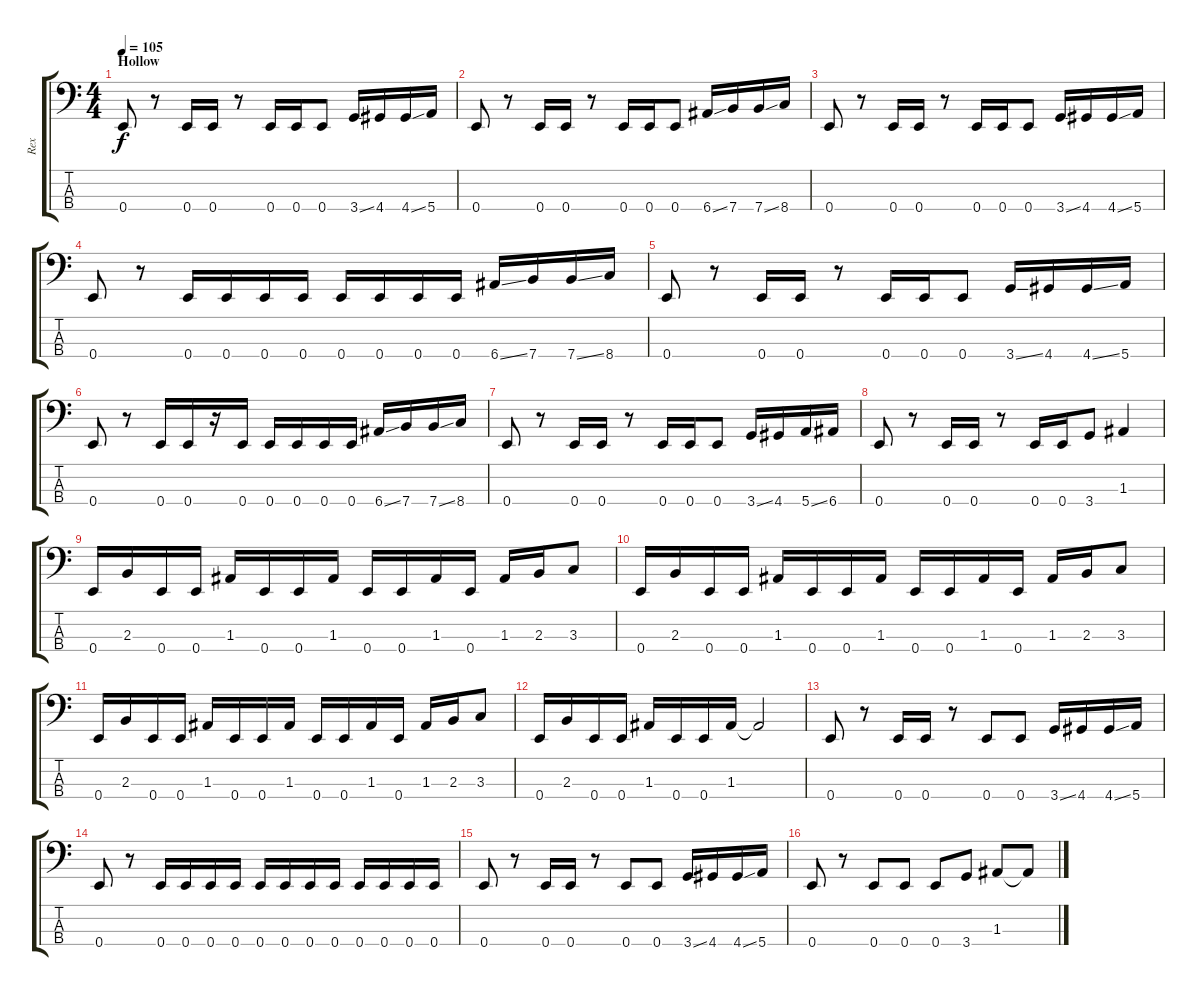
\track ("Rex" "Rex") {instrument electricbasspick}
\staff {score tabs}
\tuning (G2 D2 A1 E1) {hide}
\ts (4 4)
\section ("" "Hollow")
\tempo 105
\clef f4
\ks c
0.4.8{dy f} r.8 0.4.16 0.4.16 r.8 0.4.16 0.4.16 0.4.8 3.4{ss}.16 4.4.16 4.4{ss}.16 5.4.16 |
0.4.8 r.8 0.4.16 0.4.16 r.8 0.4.16 0.4.16 0.4.8 6.4{ss}.16 7.4.16 7.4{ss}.16 8.4.16 |
0.4.8 r.8 0.4.16 0.4.16 r.8 0.4.16 0.4.16 0.4.8 3.4{ss}.16 4.4.16 4.4{ss}.16 5.4.16 |
0.4.8 r.8 0.4.16 0.4.16 0.4.16 0.4.16 0.4.16 0.4.16 0.4.16 0.4.16 6.4{ss}.16 7.4.16 7.4{ss}.16 8.4.16 |
0.4.8 r.8 0.4.16 0.4.16 r.8 0.4.16 0.4.16 0.4.8 3.4{ss}.16 4.4.16 4.4{ss}.16 5.4.16 |
0.4.8 r.8 0.4.16 0.4.16 r.16 0.4.16 0.4.16 0.4.16 0.4.16 0.4.16 6.4{ss}.16 7.4.16 7.4{ss}.16 8.4.16 |
0.4.8 r.8 0.4.16 0.4.16 r.8 0.4.16 0.4.16 0.4.8 3.4{ss}.16 4.4.16 5.4{ss}.16 6.4.16 |
0.4.8 r.8 0.4.16 0.4.16 r.8 0.4.16 0.4.16 3.4.8 1.3.4 |
0.4.16 2.3.16 0.4.16 0.4.16 1.3.16 0.4.16 0.4.16 1.3.16 0.4.16 0.4.16 1.3.16 0.4.16 1.3.16 2.3.16 3.3.8 |
0.4.16 2.3.16 0.4.16 0.4.16 1.3.16 0.4.16 0.4.16 1.3.16 0.4.16 0.4.16 1.3.16 0.4.16 1.3.16 2.3.16 3.3.8 |
0.4.16 2.3.16 0.4.16 0.4.16 1.3.16 0.4.16 0.4.16 1.3.16 0.4.16 0.4.16 1.3.16 0.4.16 1.3.16 2.3.16 3.3.8 |
0.4.16 2.3.16 0.4.16 0.4.16 1.3.16 0.4.16 0.4.16 1.3.16 1.3{t}.2 |
0.4.8 r.8 0.4.16 0.4.16 r.8 0.4.8 0.4.8 3.4{ss}.16 4.4.16 4.4{ss}.16 5.4.16 |
0.4.8 r.8 0.4.16 0.4.16 0.4.16 0.4.16 0.4.16 0.4.16 0.4.16 0.4.16 0.4.16 0.4.16 0.4.16 0.4.16 |
0.4.8 r.8 0.4.16 0.4.16 r.8 0.4.8 0.4.8 3.4{ss}.16 4.4.16 4.4{ss}.16 5.4.16 |
0.4.8 r.8 0.4.8 0.4.8 0.4.8 3.4.8 1.3.8 1.3{t}.8
